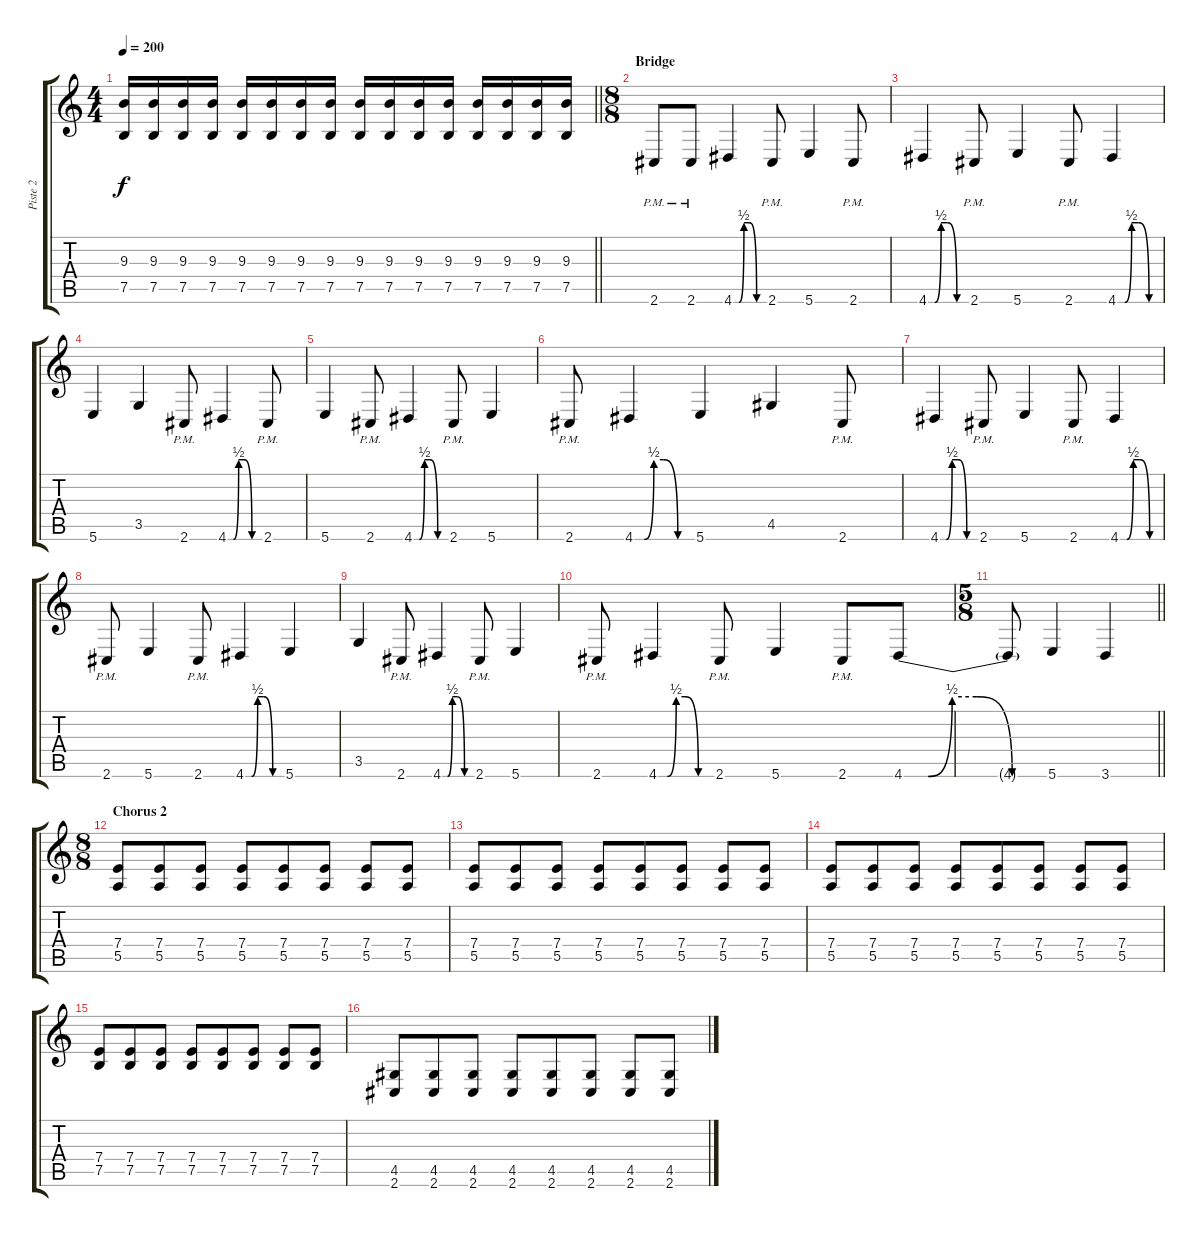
\track ("Piste 2" "Piste 2") {instrument distortionguitar}
\staff {score tabs}
\tuning (B3 Gb3 D3 A2 E2 B1) {hide}
\ts (4 4)
\tempo 200
\clef g2
\barLineRight lightlight
\ks c
(9.3 7.5).16{dy f} (9.3 7.5).16 (9.3 7.5).16 (9.3 7.5).16 (9.3 7.5).16 (9.3 7.5).16 (9.3 7.5).16 (9.3 7.5).16 (9.3 7.5).16 (9.3 7.5).16 (9.3 7.5).16 (9.3 7.5).16 (9.3 7.5).16 (9.3 7.5).16 (9.3 7.5).16 (9.3 7.5).16 |
\ts (8 8)
\section ("" "Bridge")
2.6{pm}.8{volume 14 balance 4} 2.6{pm}.8 4.6{be (custom 0 0 10 0 20 2 30 2 45 0 60 0)}.4 2.6{pm}.8 5.6.4 2.6{pm}.8 |
4.6{be (custom 0 0 10 0 20 2 30 2 45 0 60 0)}.4 2.6{pm}.8 5.6.4 2.6{pm}.8 4.6{be (custom 0 0 10 0 20 2 30 2 45 0 60 0)}.4 |
5.6.4 3.5.4 2.6{pm}.8 4.6{be (custom 0 0 10 0 20 2 30 2 45 0 60 0)}.4 2.6{pm}.8 |
5.6.4 2.6{pm}.8 4.6{be (custom 0 0 10 0 20 2 30 2 45 0 60 0)}.4 2.6{pm}.8 5.6.4 |
2.6{pm}.8 4.6{be (custom 0 0 10 0 20 2 30 2 45 0 60 0)}.4 5.6.4 4.5.4 2.6{pm}.8 |
4.6{be (custom 0 0 10 0 20 2 30 2 45 0 60 0)}.4 2.6{pm}.8 5.6.4 2.6{pm}.8 4.6{be (custom 0 0 10 0 20 2 30 2 45 0 60 0)}.4 |
2.6{pm}.8 5.6.4 2.6{pm}.8 4.6{be (custom 0 0 10 0 20 2 30 2 45 0 60 0)}.4 5.6.4 |
3.5.4 2.6{pm}.8 4.6{be (custom 0 0 10 0 20 2 30 2 45 0 60 0)}.4 2.6{pm}.8 5.6.4 |
2.6{pm}.8 4.6{be (custom 0 0 10 0 20 2 30 2 45 0 60 0)}.4 2.6{pm}.8 5.6.4 2.6{pm}.8 4.6{be (custom 0 0 10 0 20 2 30 2 45 0 60 0)}.8 |
\ts (5 8)
\barLineRight lightlight
4.6{t}.8 5.6.4 3.6.4 |
\ts (8 8)
\section ("" "Chorus 2")
(7.4 5.5).8 (7.4 5.5).8 (7.4 5.5).8 (7.4 5.5).8 (7.4 5.5).8 (7.4 5.5).8 (7.4 5.5).8 (7.4 5.5).8 |
(7.4 5.5).8 (7.4 5.5).8 (7.4 5.5).8 (7.4 5.5).8 (7.4 5.5).8 (7.4 5.5).8 (7.4 5.5).8 (7.4 5.5).8 |
(7.4 5.5).8 (7.4 5.5).8 (7.4 5.5).8 (7.4 5.5).8 (7.4 5.5).8 (7.4 5.5).8 (7.4 5.5).8 (7.4 5.5).8 |
(7.4 7.5).8 (7.4 7.5).8 (7.4 7.5).8 (7.4 7.5).8 (7.4 7.5).8 (7.4 7.5).8 (7.4 7.5).8 (7.4 7.5).8 |
(4.5 2.6).8 (4.5 2.6).8 (4.5 2.6).8 (4.5 2.6).8 (4.5 2.6).8 (4.5 2.6).8 (4.5 2.6).8 (4.5 2.6).8
